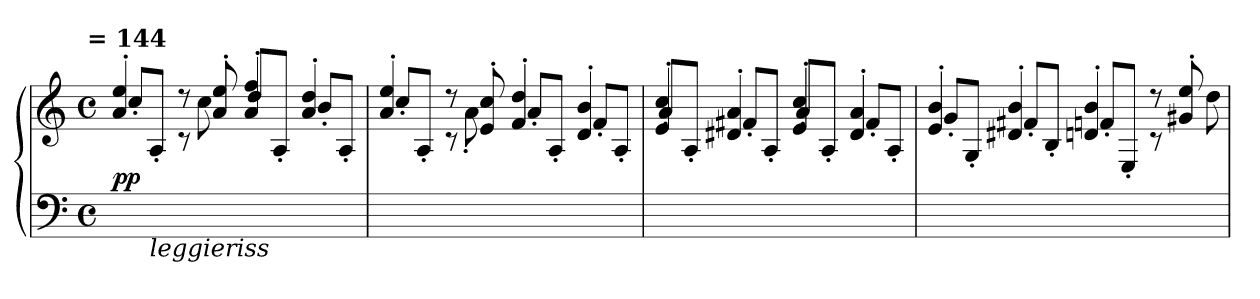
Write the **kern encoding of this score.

**kern	**kern	**dynam
*part1	*part1	*part1
*staff2	*staff1	*staff1/2
*clefF4	*clefG2	*
*k[]	*k[]	*
!!LO:TX:omd:t= = 144
*M4/4	*M4/4	*
*met(c)	*met(c)	*
*MM144	*MM144	*
=1	=1	=1
*	*^	*
!	!	!	!LO:DY:a=2
*^	*	*	*
1ryy	8ryy	4a'/ 4ee'/	8cc'/L	pp
!	!LO:TX:b:i:t=leggieriss	!	!	!
.	2..ryy	.	8A'/J	.
.	.	8r	8r	.
.	.	8a'/ 8ee'/	8cc\	.
.	.	4a'/ 4ff'/	8dd'/L	.
.	.	.	8A'/J	.
.	.	4a'/ 4dd'/	8b'/L	.
.	.	.	8A'/J	.
*v	*v	*	*	*
=2	=2	=2	=2
1ryy	4a'/ 4ee'/	8cc'/L	.
.	.	8A'/J	.
.	8r	8r	.
.	8e'/ 8cc'/	8a'\	.
.	4f'/ 4dd'/	8a'/L	.
.	.	8A'/J	.
.	4d'/ 4b'/	8f'/L	.
.	.	8A'/J	.
=3	=3	=3	=3
1ryy	4e'/ 4cc'/	8a'/L	.
.	.	8A'/J	.
.	4d#X'/ 4a'/	8f#X'/L	.
.	.	8A'/J	.
.	4e'/ 4cc'/	8a'/L	.
.	.	8A'/J	.
.	4d#'/ 4a'/	8f#'/L	.
.	.	8A'/J	.
=4	=4	=4	=4
1ryy	4e'/ 4b'/	8g'/L	.
.	.	8G'/J	.
.	4d#X'/ 4b'/	8f#X'/L	.
.	.	8B'/J	.
.	4dn'/ 4b'/	8fn'/L	.
.	.	8E'/J	.
.	8r	8r	.
.	8g#X'/ 8ee'/	8dd\	.
*	*v	*v	*
=	=	=
*-	*-	*-
